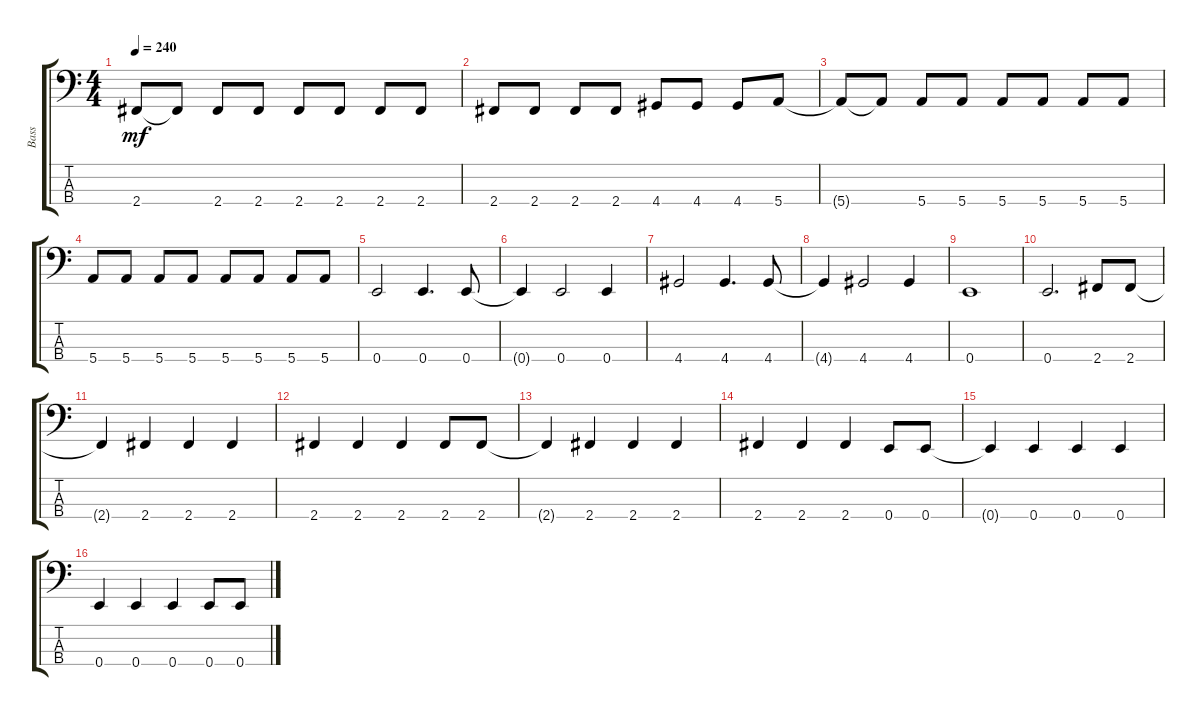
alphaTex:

\track ("Bass" "Bass") {instrument electricbassfinger}
\staff {score tabs}
\tuning (G2 D2 A1 E1) {hide}
\ts (4 4)
\tempo 240
\clef f4
\ks c
2.4{t}.8{dy mf} 2.4{t}.8 2.4.8 2.4.8 2.4.8 2.4.8 2.4.8 2.4.8 |
2.4.8 2.4.8 2.4.8 2.4.8 4.4.8 4.4.8 4.4.8 5.4.8 |
5.4{t}.8 5.4{t}.8 5.4.8 5.4.8 5.4.8 5.4.8 5.4.8 5.4.8 |
5.4.8 5.4.8 5.4.8 5.4.8 5.4.8 5.4.8 5.4.8 5.4.8 |
0.4.2 0.4.4{d} 0.4.8 |
0.4{t}.4 0.4.2 0.4.4 |
4.4.2 4.4.4{d} 4.4.8 |
4.4{t}.4 4.4.2 4.4.4 |
0.4.1 |
0.4.2{d} 2.4.8 2.4.8 |
2.4{t}.4 2.4.4 2.4.4 2.4.4 |
2.4.4 2.4.4 2.4.4 2.4.8 2.4.8 |
2.4{t}.4 2.4.4 2.4.4 2.4.4 |
2.4.4 2.4.4 2.4.4 0.4.8 0.4.8 |
0.4{t}.4 0.4.4 0.4.4 0.4.4 |
0.4.4 0.4.4 0.4.4 0.4.8 0.4.8
